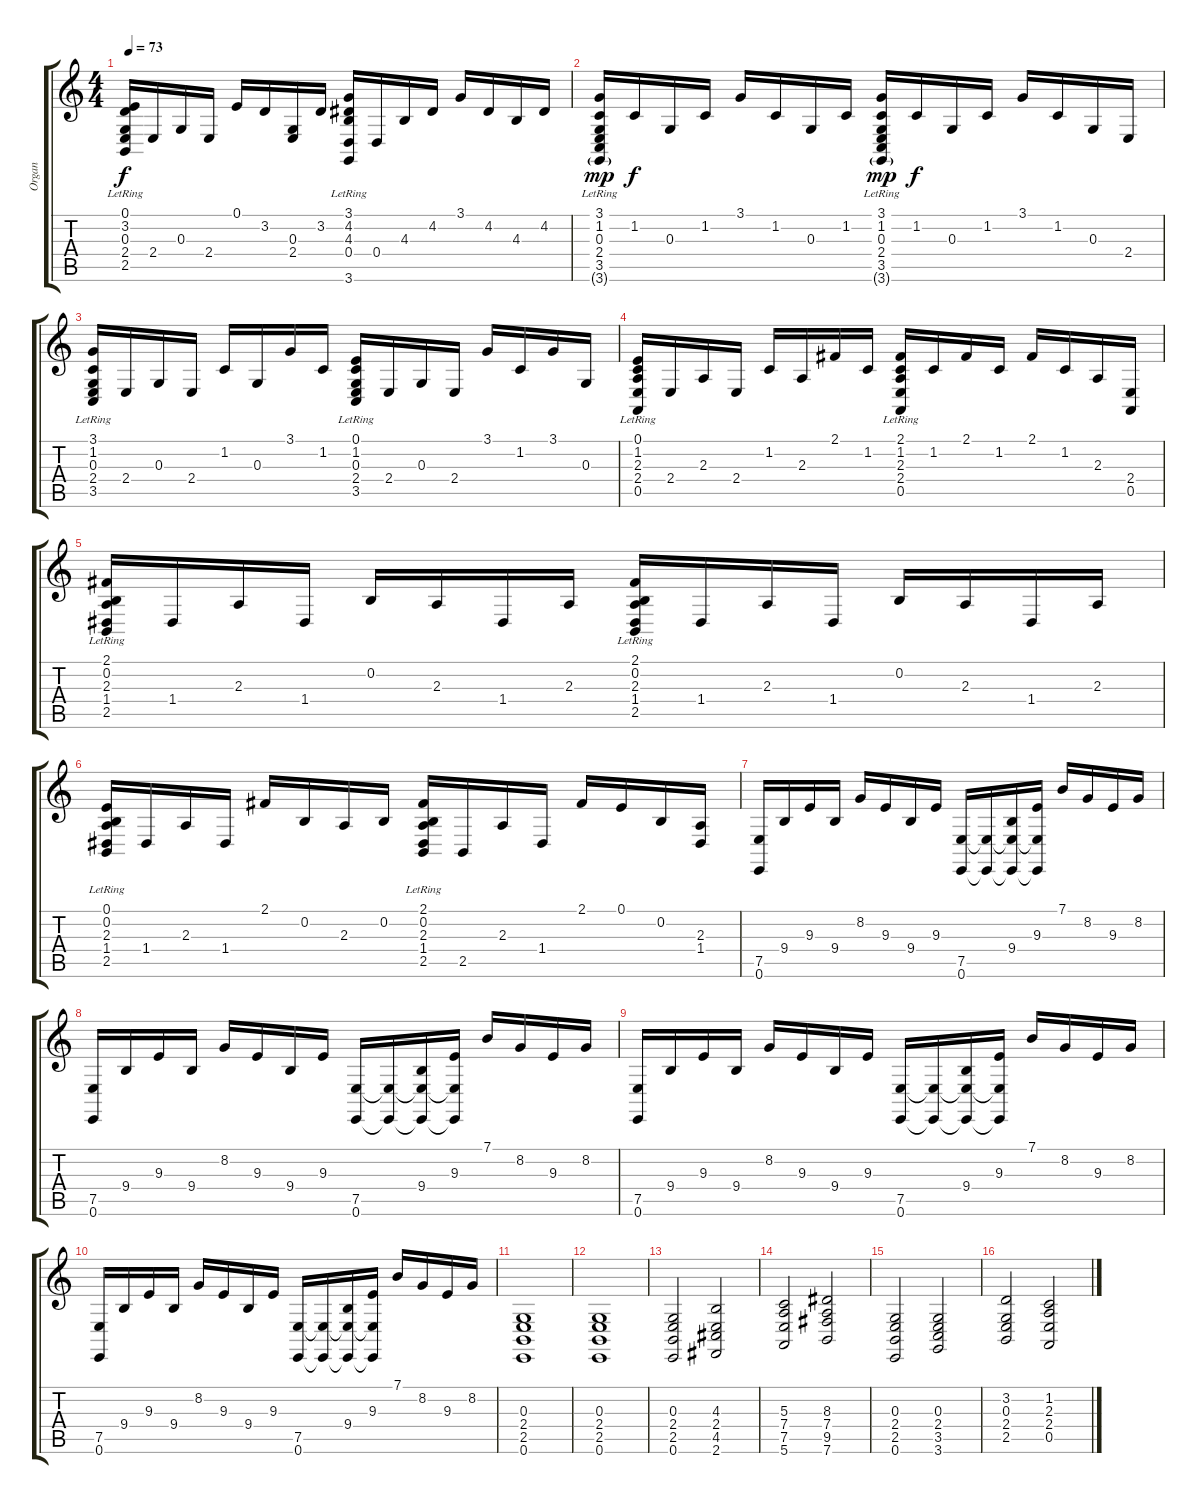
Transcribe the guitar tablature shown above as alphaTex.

\track ("Organ" "Organ") {instrument churchorgan}
\staff {score tabs}
\tuning (E4 B3 G3 D3 A2 E2) {hide}
\ts (4 4)
\tempo 73
\clef g2
\ks c
(0.1{lr} 3.2{lr} 0.3{lr} 2.4{lr} 2.5{lr}).16{dy f} 2.4.16 0.3.16 2.4.16 0.1.16 3.2.16 (0.3 2.4).16 3.2.16 (3.1{lr} 4.2{lr} 4.3{lr} 0.4{lr} 3.6{lr}).16 0.4.16 4.3.16 4.2.16 3.1.16 4.2.16 4.3.16 4.2.16 |
(3.1{lr} 1.2{lr} 0.3{lr} 2.4{lr} 3.5{lr} 3.6{g lr}).16{dy mp} 1.2.16{dy f} 0.3.16 1.2.16 3.1.16 1.2.16 0.3.16 1.2.16 (3.1{lr} 1.2{lr} 0.3{lr} 2.4{lr} 3.5{lr} 3.6{g lr}).16{dy mp} 1.2.16{dy f} 0.3.16 1.2.16 3.1.16 1.2.16 0.3.16 2.4.16 |
(3.1{lr} 1.2{lr} 0.3{lr} 2.4{lr} 3.5{lr}).16 2.4.16 0.3.16 2.4.16 1.2.16 0.3.16 3.1.16 1.2.16 (0.1{lr} 1.2{lr} 0.3{lr} 2.4{lr} 3.5{lr}).16 2.4.16 0.3.16 2.4.16 3.1.16 1.2.16 3.1.16 0.3.16 |
(0.1{lr} 1.2{lr} 2.3{lr} 2.4{lr} 0.5{lr}).16 2.4.16 2.3.16 2.4.16 1.2.16 2.3.16 2.1.16 1.2.16 (2.1{lr} 1.2{lr} 2.3{lr} 2.4{lr} 0.5{lr}).16 1.2.16 2.1.16 1.2.16 2.1.16 1.2.16 2.3.16 (2.4 0.5).16 |
(2.1{lr} 0.2{lr} 2.3{lr} 1.4{lr} 2.5{lr}).16 1.4.16 2.3.16 1.4.16 0.2.16 2.3.16 1.4.16 2.3.16 (2.1{lr} 0.2{lr} 2.3{lr} 1.4{lr} 2.5{lr}).16 1.4.16 2.3.16 1.4.16 0.2.16 2.3.16 1.4.16 2.3.16 |
(0.1{lr} 0.2{lr} 2.3{lr} 1.4{lr} 2.5{lr}).16 1.4.16 2.3.16 1.4.16 2.1.16 0.2.16 2.3.16 0.2.16 (2.1{lr} 0.2{lr} 2.3{lr} 1.4{lr} 2.5{lr}).16 2.5.16 2.3.16 1.4.16 2.1.16 0.1.16 0.2.16 (2.3 1.4).16 |
(7.5 0.6).16 9.4.16 9.3.16 9.4.16 8.2.16 9.3.16 9.4.16 9.3.16 (7.5 0.6).16 (7.5{t} 0.6{t}).16 (9.4 7.5{t} 0.6{t}).16 (9.3 7.5{t} 0.6{t}).16 7.1.16 8.2.16 9.3.16 8.2.16 |
(7.5 0.6).16 9.4.16 9.3.16 9.4.16 8.2.16 9.3.16 9.4.16 9.3.16 (7.5 0.6).16 (7.5{t} 0.6{t}).16 (9.4 7.5{t} 0.6{t}).16 (9.3 7.5{t} 0.6{t}).16 7.1.16 8.2.16 9.3.16 8.2.16 |
(7.5 0.6).16 9.4.16 9.3.16 9.4.16 8.2.16 9.3.16 9.4.16 9.3.16 (7.5 0.6).16 (7.5{t} 0.6{t}).16 (9.4 7.5{t} 0.6{t}).16 (9.3 7.5{t} 0.6{t}).16 7.1.16 8.2.16 9.3.16 8.2.16 |
(7.5 0.6).16 9.4.16 9.3.16 9.4.16 8.2.16 9.3.16 9.4.16 9.3.16 (7.5 0.6).16 (7.5{t} 0.6{t}).16 (9.4 7.5{t} 0.6{t}).16 (9.3 7.5{t} 0.6{t}).16 7.1.16 8.2.16 9.3.16 8.2.16 |
(0.3 2.4 2.5 0.6).1 |
(0.3 2.4 2.5 0.6).1 |
(0.3 2.4 2.5 0.6).2 (4.3 2.4 4.5 2.6).2 |
(5.3 7.4 7.5 5.6).2 (8.3 7.4 9.5 7.6).2 |
(0.3 2.4 2.5 0.6).2 (0.3 2.4 3.5 3.6).2 |
(3.2 0.3 2.4 2.5).2 (1.2 2.3 2.4 0.5).2
